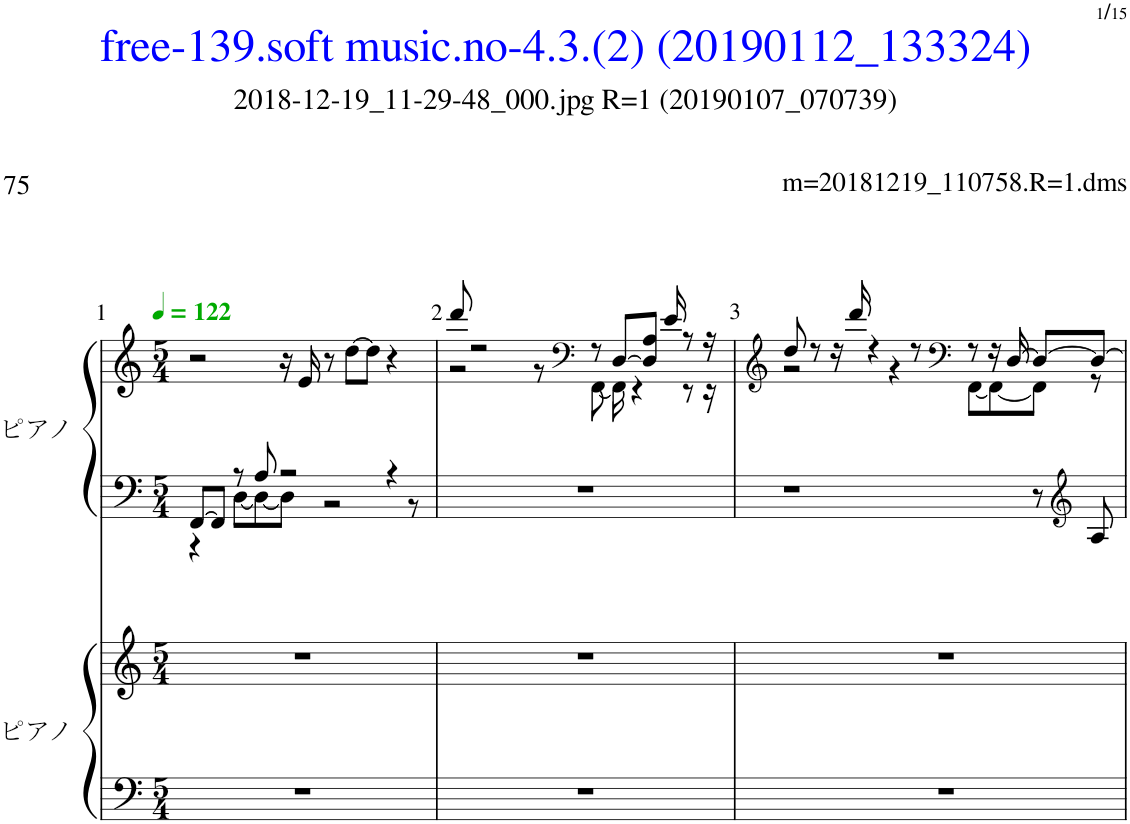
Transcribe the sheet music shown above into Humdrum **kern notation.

**kern	**kern	**kern	**kern
*part2	*part2	*part1	*part1
*staff4	*staff3	*staff2	*staff1
*I"ピアノ	*	*I"ピアノ	*
*clefF4	*clefG2	*clefF4	*clefG2
*k[]	*k[]	*k[]	*k[]
*M5/4	*M5/4	*M5/4	*M5/4
*MM122	*MM122	*MM122	*MM122
=1	=1	=1	=1
*	*	*^	*
4%5r	4%5r	[8FF/L	4r	2r
.	.	8FF/J]	.	.
.	.	8r	[8D\L	.
.	.	8A/	8D\_	.
.	.	2r	8D\J]	16r
.	.	.	.	16e/
.	.	.	2r	8r
.	.	.	.	[8dd\L
.	.	.	.	8dd\J]
.	.	4r	.	4r
.	.	.	8r	.
*	*	*v	*v	*
=2	=2	=2	=2
*	*	*	*^
4%5r	4%5r	4%5r	8ddd/	2r
.	.	.	2r	.
.	.	.	.	8r
*	*	*	*clefF4	*
.	.	.	8r	[8FF\
.	.	.	[8D/L	16FF\]
.	.	.	.	4r
.	.	.	8D/] 8A/J	.
.	.	.	16e/	.
.	.	.	8r	8r
.	.	.	16r	16r
=3	=3	=3	=3	=3
*	*	*	*clefG2	*
4%5r	4%5r	1r	8dd/	2r
.	.	.	8r	.
.	.	.	16r	.
.	.	.	16ddd/	.
.	.	.	4r	.
.	.	.	.	4r
.	.	.	8r	.
*	*	*	*clefF4	*
.	.	.	8r	[8FF\L
.	.	.	16r	8FF\_
.	.	.	[16D/	.
.	.	8r	8D/L_	8FF\J]
*	*	*clefG2	*	*
.	.	8A/	8D/J_	8r
*	*	*	*v	*v
=	=	=	=
*-	*-	*-	*-
